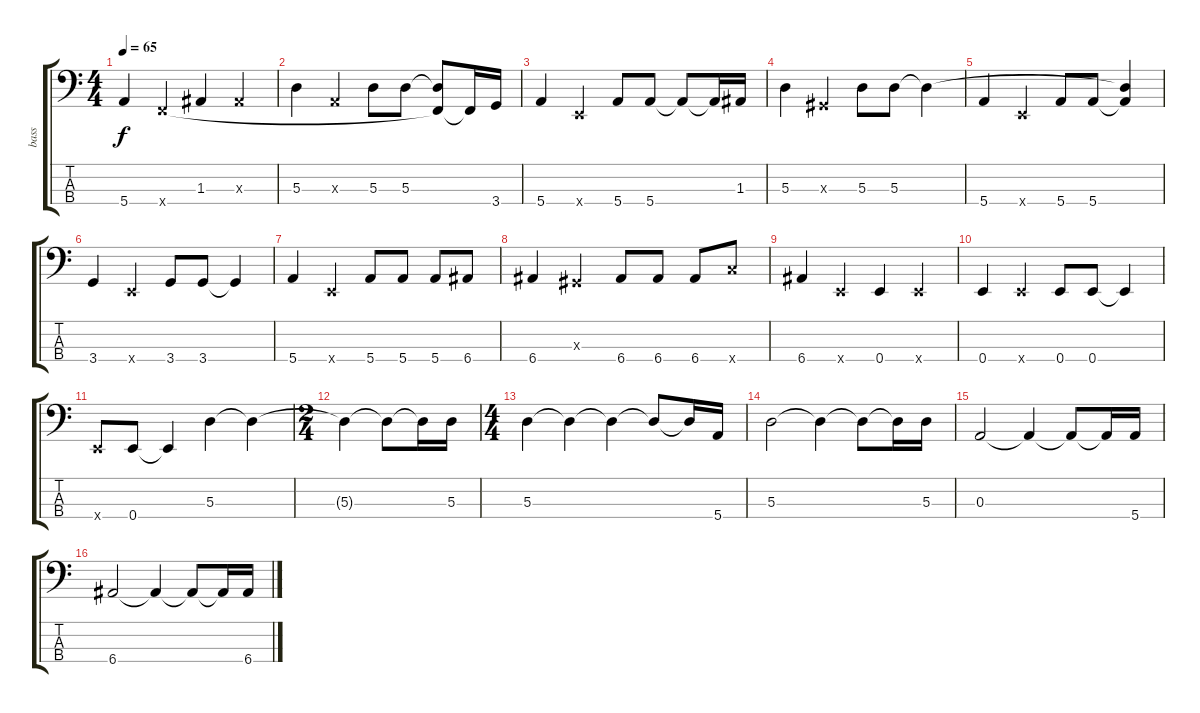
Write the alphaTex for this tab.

\track ("bass" "bass") {instrument electricbassfinger}
\staff {score tabs}
\tuning (G2 D2 A1 E1) {hide}
\ts (4 4)
\tempo 65
\clef f4
\ks c
5.4.4{dy f} 1.4{x}.4 1.3.4 1.3{x}.4 |
5.3.4 0.3{x}.4 5.3.8 5.3.8 (5.3{t} 1.4{t}).8 1.4{t}.16 3.4.16 |
5.4.4 0.4{x}.4 5.4.8 5.4.8 5.4{t}.8 5.4{t}.16 1.3.16 |
5.3.4 -1.3{x}.4 5.3.8 5.3.8 5.3{t}.4 |
5.4.4 0.4{x}.4 5.4.8 5.4.8 (5.3{t} 5.4{t}).4 |
3.4.4 0.4{x}.4 3.4.8 3.4.8 3.4{t}.4 |
5.4.4 0.4{x}.4 5.4.8 5.4.8 5.4.8 6.4.8 |
6.4.4 -1.3{x}.4 6.4.8 6.4.8 6.4.8 8.4{x}.8 |
6.4.4 0.4{x}.4 0.4.4 0.4{x}.4 |
0.4.4 0.4{x}.4 0.4.8 0.4.8 0.4{t}.4 |
0.4{x}.8 0.4.8 0.4{t}.4 5.3.4 5.3{t}.4 |
\ts (2 4)
5.3{t}.4 5.3{t}.8 5.3{t}.16 5.3.16 |
\ts (4 4)
5.3.4 5.3{t}.4 5.3{t}.4 5.3{t}.8 5.3{t}.16 5.4.16 |
5.3.2 5.3{t}.4 5.3{t}.8 5.3{t}.16 5.3.16 |
0.3.2 0.3{t}.4 0.3{t}.8 0.3{t}.16 5.4.16 |
6.4.2 6.4{t}.4 6.4{t}.8 6.4{t}.16 6.4.16
